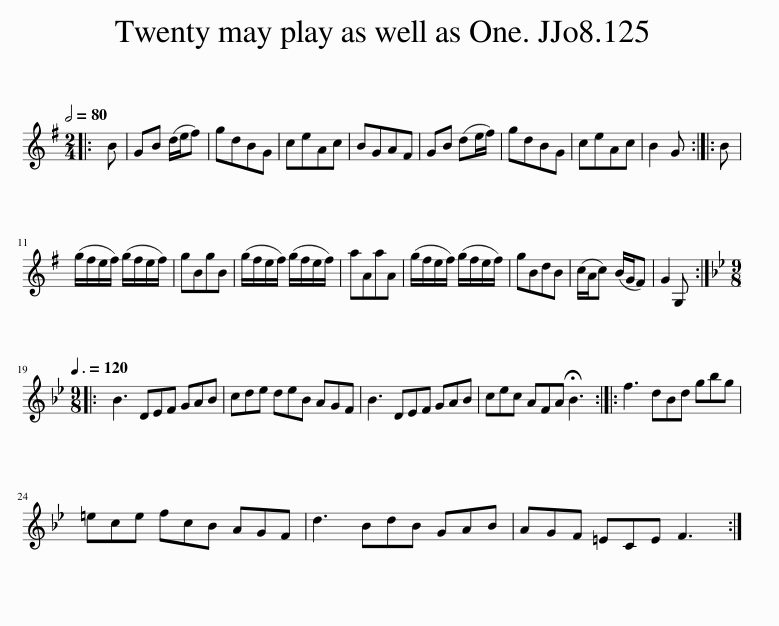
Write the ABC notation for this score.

X:1
L:1/8
Q:1/2=80
M:2/4
I:linebreak $
K:G
V:1 treble
V:1
|: B | GB (d/e/f) | gdBG | ceAc | BGAF | %5
 GB (de/f/) | gdBG | ceAc | B2 G :: B |$ %10
 (g/f/e/f/) (g/f/e/f/) | gBgB | (g/f/e/f/) (g/f/e/f/) | aAaA | (g/f/e/f/) (g/f/e/f/) | %15
 gBdB | (c/A/c) (B/G/F) | G2 G, ::$[K:Bb][M:9/8][Q:3/8=120] B3 DEF GAB | cde deB AGF | %20
 B3 DEF GAB | cec AFA !fermata!B3 :: f3 dBd gbg |$ =ece fcB AGF | d3 BdB GAB | %25
 AGF =ECE F3 :| %26
